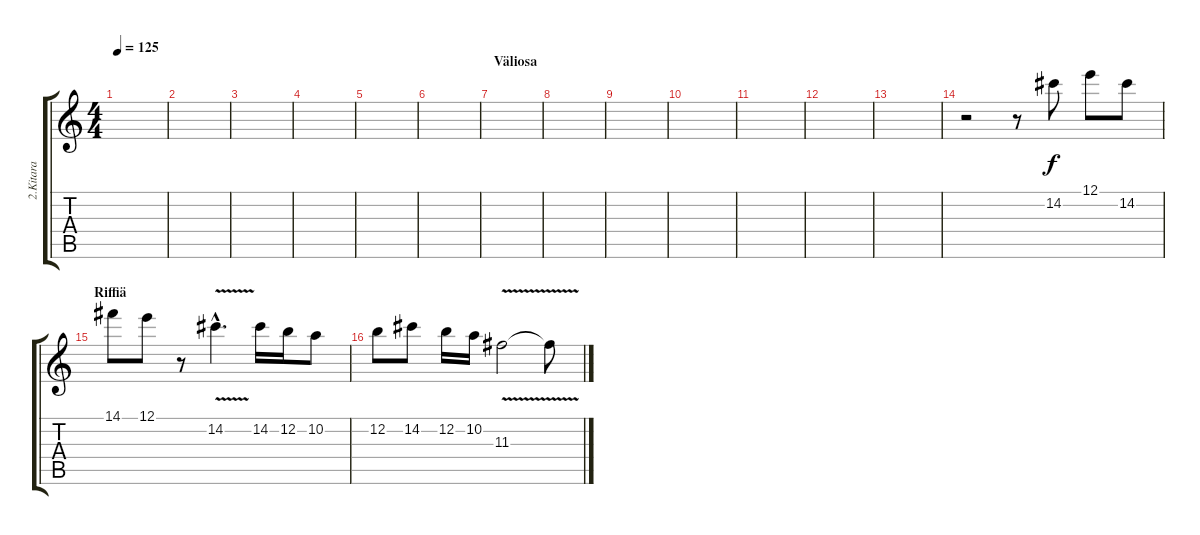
\track ("2.Kitara" "2.Kitara") {instrument overdrivenguitar}
\staff {score tabs}
\tuning (E4 B3 G3 D3 A2 E2) {hide}
\ts (4 4)
\tempo 125
\clef g2
\ks c
|
|
|
|
|
|
\section ("" "Väliosa")
|
|
|
|
|
|
|
r.2 r.8 14.2.8 12.1.8 14.2.8 |
\section ("" "Riffiä")
14.1.8 12.1.8 r.8 14.2{v hac}.4{d} 14.2.16 12.2.16 10.2.8 |
12.2.8 14.2.8 12.2.16 10.2.16 11.3{v}.2 11.3{t}.8
